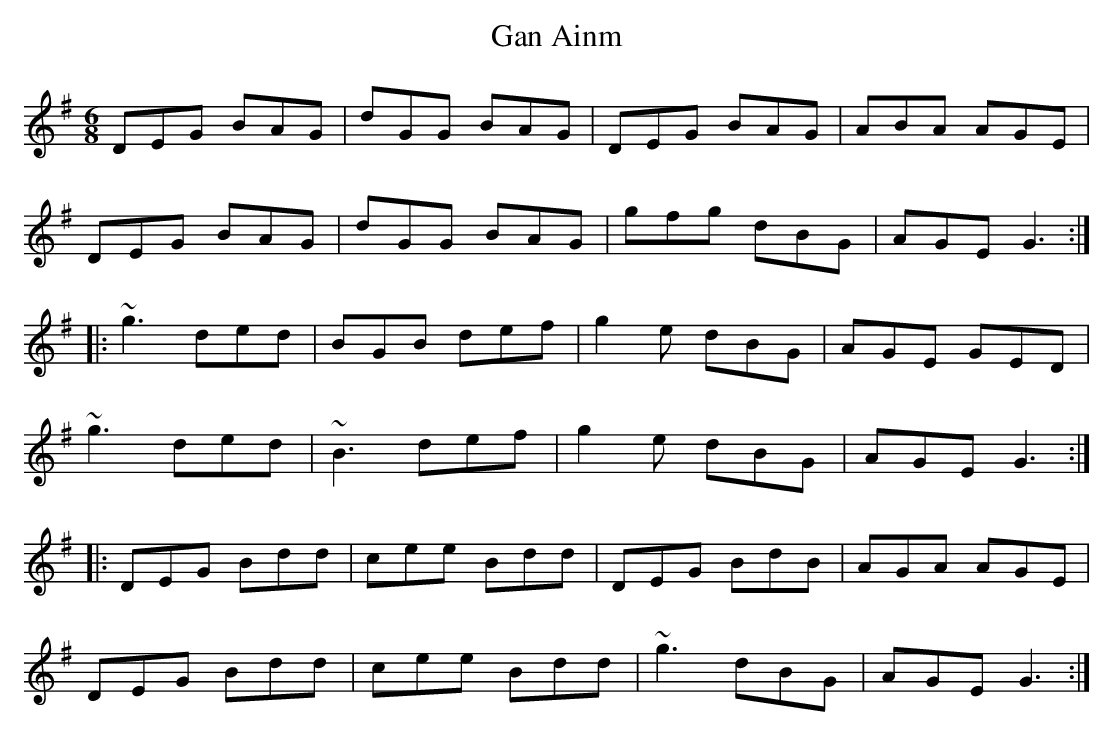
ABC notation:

X:1
T:Gan Ainm
M:6/8
L:1/8
K:G
DEG BAG|dGG BAG|DEG BAG|ABA AGE|!
DEG BAG|dGG BAG|gfg dBG|AGE G3:|!
|:~g3 ded|BGB def|g2e dBG|AGE GED|!
~g3 ded|~B3 def|g2e dBG|AGE G3:|!
|:DEG Bdd|cee Bdd|DEG BdB|AGA AGE|!
DEG Bdd|cee Bdd|~g3 dBG|AGE G3:|!
